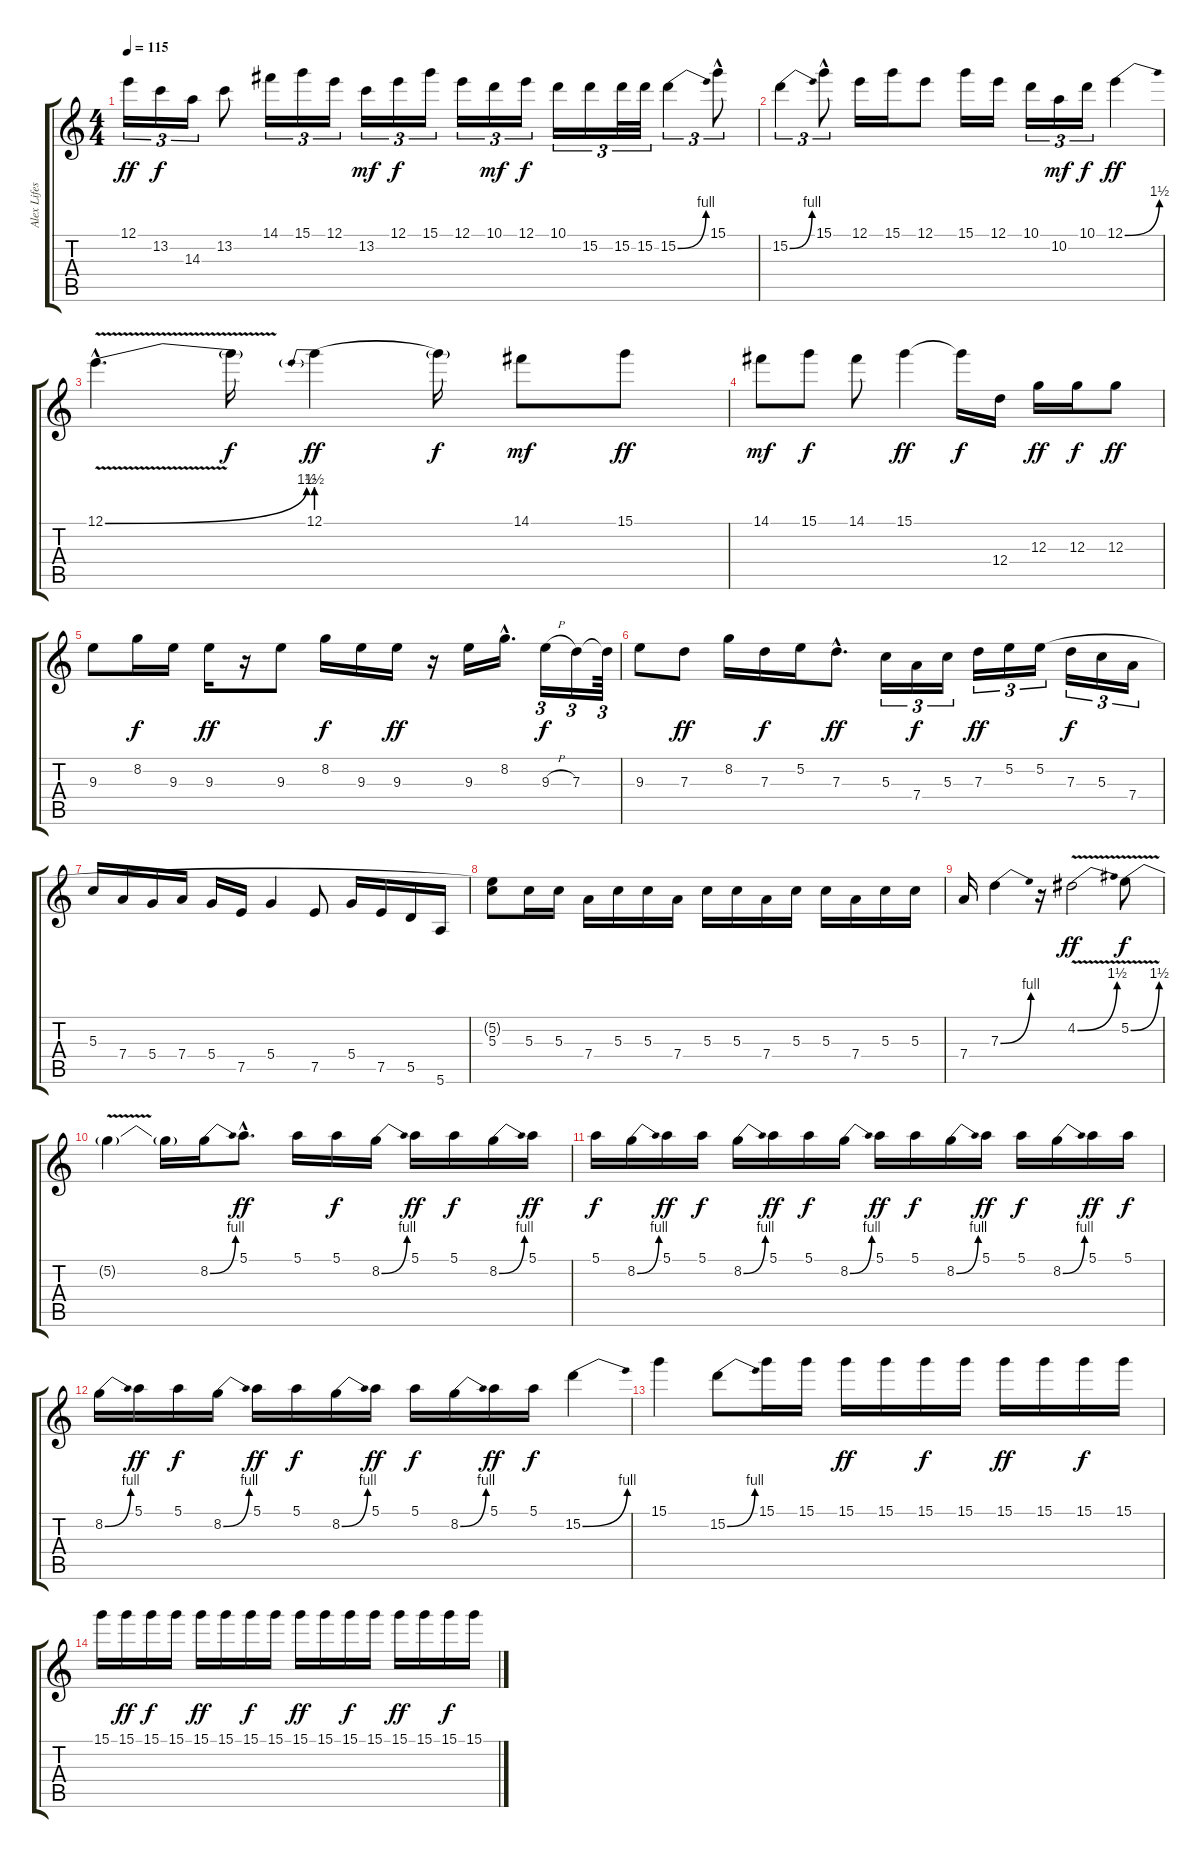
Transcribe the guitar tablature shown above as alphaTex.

\track ("Alex Lifeson - Dist. Lead" "Alex Lifes") {instrument overdrivenguitar}
\staff {score tabs}
\tuning (E4 B3 G3 D3 A2 E2) {hide}
\ts (4 4)
\tempo 115
\clef g2
\ks c
12.1.16{tu (3 2) dy ff} 13.2.16{tu (3 2) dy f} 14.3.16{tu (3 2)} 13.2.8 14.1.16{tu (3 2)} 15.1.16{tu (3 2)} 12.1.16{tu (3 2)} 13.2.16{tu (3 2) dy mf} 12.1.16{tu (3 2) dy f} 15.1.16{tu (3 2)} 12.1.16{tu (3 2)} 10.1.16{tu (3 2) dy mf} 12.1.16{tu (3 2) dy f} 10.1.16{tu (3 2)} 15.2.16{tu (3 2)} 15.2.32{tu (3 2)} 15.2.32{tu (3 2)} 15.2{be (bend 0 0 60 4)}.4{tu (3 2)} 15.1{hac}.8{tu (3 2)} |
15.2{be (bend 0 0 60 4)}.4{tu (3 2)} 15.1{hac}.8{tu (3 2)} 12.1.16 15.1.16 12.1.8 15.1.16 12.1.16 10.1.16{tu (3 2)} 10.2.16{tu (3 2) dy mf} 10.1.16{tu (3 2) dy f} 12.1{be (bend 0 0 60 6)}.4{dy ff} |
12.1{be (bend 0 0 60 6) v hac}.4{d} 12.1{t}.16{dy f} 12.1{be (prebend 0 6 60 6)}.4{dy ff} 12.1{t}.16{dy f} 14.1.8{dy mf} 15.1.8{dy ff} |
14.1.8{dy mf} 15.1.8{dy f} 14.1.8 15.1.4{dy ff} 15.1{t}.16{dy f} 12.4.16 12.3.16{dy ff} 12.3.16{dy f} 12.3.8{dy ff} |
9.3.8 8.2.16{dy f} 9.3.16 9.3.16{dy ff} r.16 9.3.8 8.2.16{dy f} 9.3.16 9.3.16{dy ff} r.16 9.3.16 8.2{hac}.16{d} 9.3{h}.16{tu (3 2) dy f} 7.3.16{tu (3 2)} 7.3{t}.64{tu (3 2)} |
9.3.8 7.3.8{dy ff} 8.2.16 7.3.16{dy f} 5.2.16 7.3{hac}.8{d dy ff} 5.3.16{tu (3 2)} 7.4.16{tu (3 2) dy f} 5.3.16{tu (3 2)} 7.3.16{tu (3 2) dy ff} 5.2.16{tu (3 2)} 5.2.16{tu (3 2)} 7.3.16{tu (3 2) dy f} 5.3.16{tu (3 2)} 7.4.16{tu (3 2)} |
5.3.16 7.4.16 5.4.16 7.4.16 5.4.16 7.5.16 5.4.4 7.5.8 5.4.16 7.5.16 5.5.16 5.6.16 |
(5.2{t} 5.3).8 5.3.16 5.3.16 7.4.16 5.3.16 5.3.16 7.4.16 5.3.16 5.3.16 7.4.16 5.3.16 5.3.16 7.4.16 5.3.16 5.3.16 |
7.4.16 7.3{be (bend 0 0 60 4)}.4 r.16 4.2{be (bend 0 0 60 6) v}.2{dy ff} 5.2{be (bend 0 0 60 6) v}.8{dy f} |
5.2{t}.4 5.2{t}.16 8.2{be (bend 0 0 60 4)}.16 5.1{hac}.8{d dy ff} 5.1.16 5.1.16{dy f} 8.2{be (bend 0 0 60 4)}.16 5.1.16{dy ff} 5.1.16{dy f} 8.2{be (bend 0 0 60 4)}.16 5.1.16{dy ff} |
5.1.16{dy f volume 0} 8.2{be (bend 0 0 60 4)}.16 5.1.16{dy ff} 5.1.16{dy f} 8.2{be (bend 0 0 60 4)}.16 5.1.16{dy ff} 5.1.16{dy f} 8.2{be (bend 0 0 60 4)}.16 5.1.16{dy ff} 5.1.16{dy f} 8.2{be (bend 0 0 60 4)}.16 5.1.16{dy ff} 5.1.16{dy f} 8.2{be (bend 0 0 60 4)}.16 5.1.16{dy ff} 5.1.16{dy f} |
8.2{be (bend 0 0 60 4)}.16 5.1.16{dy ff} 5.1.16{dy f} 8.2{be (bend 0 0 60 4)}.16 5.1.16{dy ff} 5.1.16{dy f} 8.2{be (bend 0 0 60 4)}.16 5.1.16{dy ff} 5.1.16{dy f} 8.2{be (bend 0 0 60 4)}.16 5.1.16{dy ff} 5.1.16{dy f} 15.2{be (bend 0 0 60 4)}.4 |
15.1.4 15.2{be (bend 0 0 60 4)}.8 15.1.16 15.1.16 15.1.16{dy ff} 15.1.16 15.1.16{dy f} 15.1.16 15.1.16{dy ff} 15.1.16 15.1.16{dy f} 15.1.16 |
15.1.16 15.1.16{dy ff} 15.1.16{dy f} 15.1.16 15.1.16{dy ff} 15.1.16 15.1.16{dy f} 15.1.16 15.1.16{dy ff} 15.1.16 15.1.16{dy f} 15.1.16 15.1.16{dy ff} 15.1.16 15.1.16{dy f} 15.1.16
